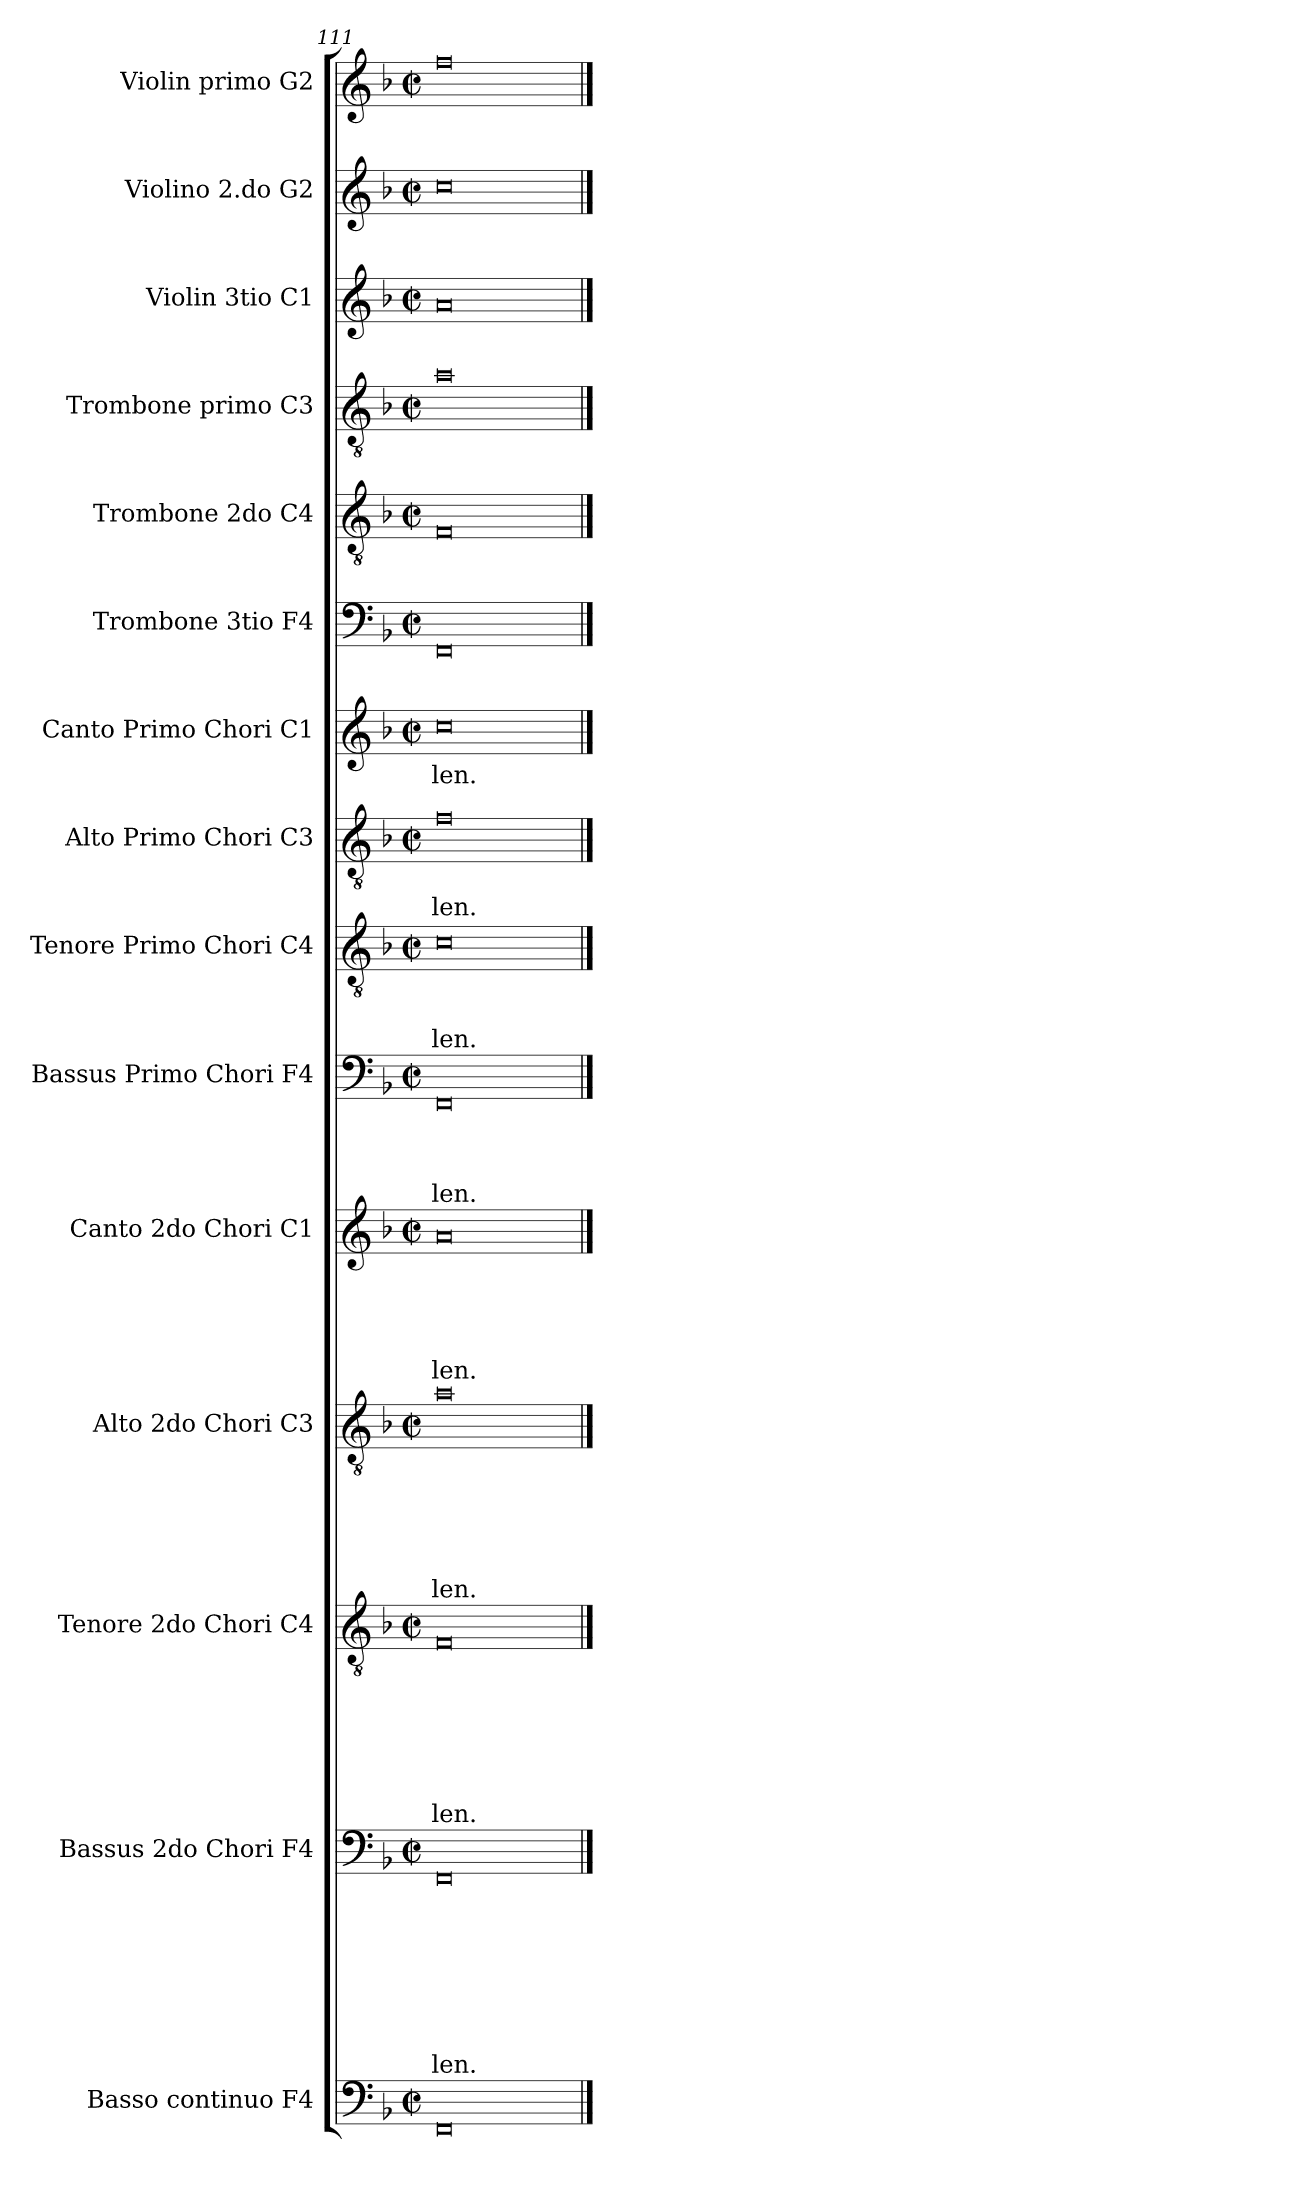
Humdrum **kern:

**kern	**kern	**text	**text	**text	**text	**text	**text	**text	**text	**kern	**text	**text	**text	**text	**text	**text	**text	**kern	**text	**text	**text	**text	**text	**text	**kern	**text	**text	**text	**text	**text	**kern	**text	**text	**text	**text	**kern	**text	**text	**text	**kern	**text	**text	**kern	**text	**kern	**kern	**kern	**kern	**kern	**kern
*part15	*part14	*part14	*part14	*part14	*part14	*part14	*part14	*part14	*part14	*part13	*part13	*part13	*part13	*part13	*part13	*part13	*part13	*part12	*part12	*part12	*part12	*part12	*part12	*part12	*part11	*part11	*part11	*part11	*part11	*part11	*part10	*part10	*part10	*part10	*part10	*part9	*part9	*part9	*part9	*part8	*part8	*part8	*part7	*part7	*part6	*part5	*part4	*part3	*part2	*part1
*staff15	*staff14	*staff14	*staff14	*staff14	*staff14	*staff14	*staff14	*staff14	*staff14	*staff13	*staff13	*staff13	*staff13	*staff13	*staff13	*staff13	*staff13	*staff12	*staff12	*staff12	*staff12	*staff12	*staff12	*staff12	*staff11	*staff11	*staff11	*staff11	*staff11	*staff11	*staff10	*staff10	*staff10	*staff10	*staff10	*staff9	*staff9	*staff9	*staff9	*staff8	*staff8	*staff8	*staff7	*staff7	*staff6	*staff5	*staff4	*staff3	*staff2	*staff1
*I"Basso continuo F4	*I"Bassus  2do Chori F4	*	*	*	*	*	*	*	*	*I"Tenore 2do Chori C4	*	*	*	*	*	*	*	*I"Alto 2do Chori C3	*	*	*	*	*	*	*I"Canto 2do Chori C1	*	*	*	*	*	*I"Bassus Primo Chori F4	*	*	*	*	*I"Tenore Primo Chori C4	*	*	*	*I"Alto Primo Chori C3	*	*	*I"Canto Primo Chori C1	*	*I"Trombone 3tio F4	*I"Trombone 2do C4	*I"Trombone primo C3	*I"Violin 3tio C1	*I"Violino 2.do G2	*I"Violin primo G2
*I'BC	*I'B/Ch2	*	*	*	*	*	*	*	*	*I'T/Ch2	*	*	*	*	*	*	*	*I'A/Ch2	*	*	*	*	*	*	*I'C/Ch2	*	*	*	*	*	*I'B/Ch1	*	*	*	*	*I'T/Ch1	*	*	*	*I'A/Ch1	*	*	*I'C/Ch1	*	*I'Tr3	*I'Tr2	*I'Tr1	*I'Vl3	*I'Vl2	*I'Vl1
*clefF4	*clefF4	*	*	*	*	*	*	*	*	*clefGv2	*	*	*	*	*	*	*	*clefGv2	*	*	*	*	*	*	*clefG2	*	*	*	*	*	*clefF4	*	*	*	*	*clefGv2	*	*	*	*clefGv2	*	*	*clefG2	*	*clefF4	*clefGv2	*clefGv2	*clefG2	*clefG2	*clefG2
*k[b-]	*k[b-]	*	*	*	*	*	*	*	*	*k[b-]	*	*	*	*	*	*	*	*k[b-]	*	*	*	*	*	*	*k[b-]	*	*	*	*	*	*k[b-]	*	*	*	*	*k[b-]	*	*	*	*k[b-]	*	*	*k[b-]	*	*k[b-]	*k[b-]	*k[b-]	*k[b-]	*k[b-]	*k[b-]
*F:	*F:	*	*	*	*	*	*	*	*	*F:	*	*	*	*	*	*	*	*F:	*	*	*	*	*	*	*F:	*	*	*	*	*	*F:	*	*	*	*	*F:	*	*	*	*F:	*	*	*F:	*	*F:	*F:	*F:	*F:	*F:	*F:
*M2/2	*M2/2	*	*	*	*	*	*	*	*	*M2/2	*	*	*	*	*	*	*	*M2/2	*	*	*	*	*	*	*M2/2	*	*	*	*	*	*M2/2	*	*	*	*	*M2/2	*	*	*	*M2/2	*	*	*M2/2	*	*M2/2	*M2/2	*M2/2	*M2/2	*M2/2	*M2/2
*met(c|)	*met(c|)	*	*	*	*	*	*	*	*	*met(c|)	*	*	*	*	*	*	*	*met(c|)	*	*	*	*	*	*	*met(c|)	*	*	*	*	*	*met(c|)	*	*	*	*	*met(c|)	*	*	*	*met(c|)	*	*	*met(c|)	*	*met(c|)	*met(c|)	*met(c|)	*met(c|)	*met(c|)	*met(c|)
=111	=111	=111	=111	=111	=111	=111	=111	=111	=111	=111	=111	=111	=111	=111	=111	=111	=111	=111	=111	=111	=111	=111	=111	=111	=111	=111	=111	=111	=111	=111	=111	=111	=111	=111	=111	=111	=111	=111	=111	=111	=111	=111	=111	=111	=111	=111	=111	=111	=111	=111
!	!	!	!	!	!	!	!	!	!LO:LY:b	!	!	!	!	!	!	!	!LO:LY:b	!	!	!	!	!	!	!LO:LY:b	!	!	!	!	!	!LO:LY:b	!	!	!	!	!LO:LY:b	!	!	!	!LO:LY:b	!	!	!LO:LY:b	!	!LO:LY:b	!	!	!	!	!	!
0FF	0FF	.	.	.	.	.	.	.	-len.	0F	.	.	.	.	.	.	-len.	0a	.	.	.	.	.	-len.	0a	.	.	.	.	-len.	0FF	.	.	.	-len.	0c	.	.	-len.	0f	.	-len.	0cc	-len.	0FF	0F	0a	0a	0cc	0ff
==	==	==	==	==	==	==	==	==	==	==	==	==	==	==	==	==	==	==	==	==	==	==	==	==	==	==	==	==	==	==	==	==	==	==	==	==	==	==	==	==	==	==	==	==	==	==	==	==	==	==
*-	*-	*-	*-	*-	*-	*-	*-	*-	*-	*-	*-	*-	*-	*-	*-	*-	*-	*-	*-	*-	*-	*-	*-	*-	*-	*-	*-	*-	*-	*-	*-	*-	*-	*-	*-	*-	*-	*-	*-	*-	*-	*-	*-	*-	*-	*-	*-	*-	*-	*-
